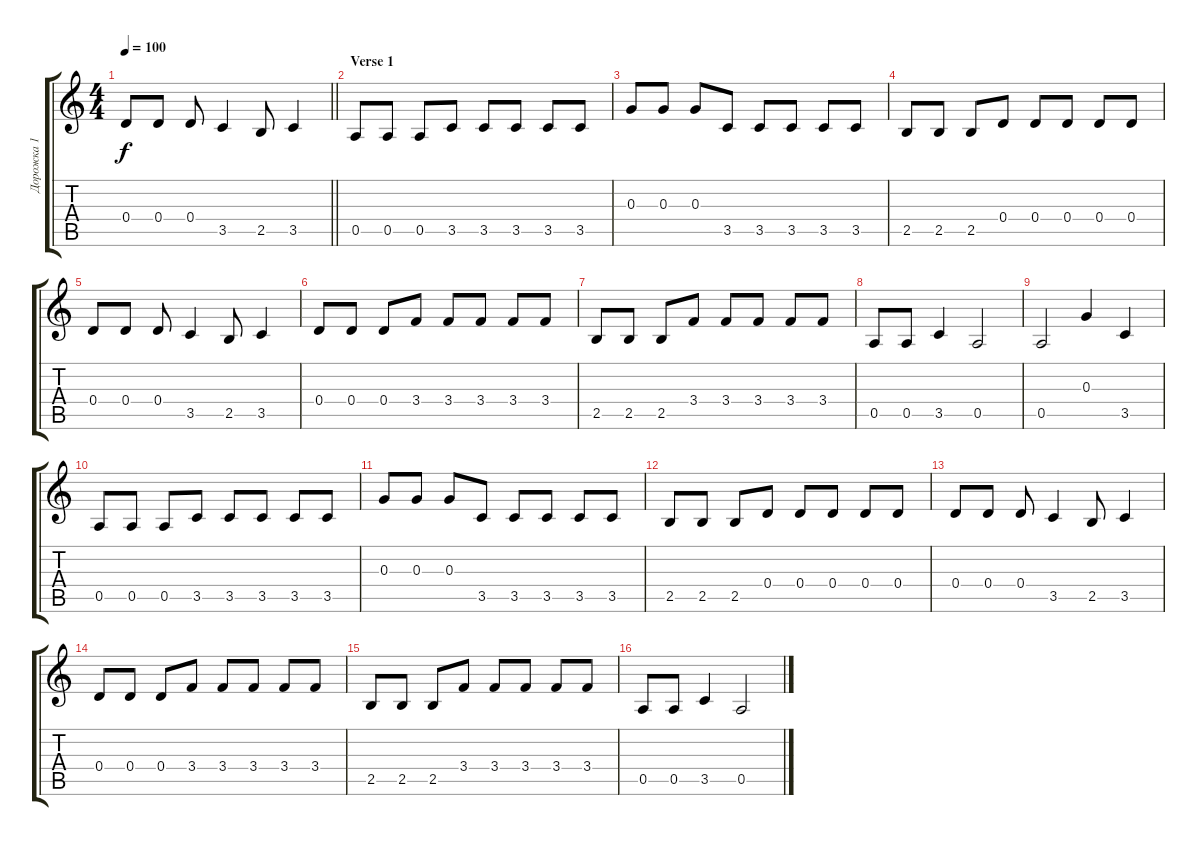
\track ("Дорожка 1" "Дорожка 1") {instrument electricguitarjazz}
\staff {score tabs}
\tuning (E4 B3 G3 D3 A2 E2) {hide}
\ts (4 4)
\tempo 100
\clef g2
\barLineRight lightlight
\ks c
0.4.8{dy f} 0.4.8 0.4.8 3.5.4 2.5.8 3.5.4 |
\section ("" "Verse 1")
0.5.8 0.5.8 0.5.8 3.5.8 3.5.8 3.5.8 3.5.8 3.5.8 |
0.3.8 0.3.8 0.3.8 3.5.8 3.5.8 3.5.8 3.5.8 3.5.8 |
2.5.8 2.5.8 2.5.8 0.4.8 0.4.8 0.4.8 0.4.8 0.4.8 |
0.4.8 0.4.8 0.4.8 3.5.4 2.5.8 3.5.4 |
0.4.8 0.4.8 0.4.8 3.4.8 3.4.8 3.4.8 3.4.8 3.4.8 |
2.5.8 2.5.8 2.5.8 3.4.8 3.4.8 3.4.8 3.4.8 3.4.8 |
0.5.8 0.5.8 3.5.4 0.5.2 |
0.5.2 0.3.4 3.5.4 |
0.5.8 0.5.8 0.5.8 3.5.8 3.5.8 3.5.8 3.5.8 3.5.8 |
0.3.8 0.3.8 0.3.8 3.5.8 3.5.8 3.5.8 3.5.8 3.5.8 |
2.5.8 2.5.8 2.5.8 0.4.8 0.4.8 0.4.8 0.4.8 0.4.8 |
0.4.8 0.4.8 0.4.8 3.5.4 2.5.8 3.5.4 |
0.4.8 0.4.8 0.4.8 3.4.8 3.4.8 3.4.8 3.4.8 3.4.8 |
2.5.8 2.5.8 2.5.8 3.4.8 3.4.8 3.4.8 3.4.8 3.4.8 |
0.5.8 0.5.8 3.5.4 0.5.2
